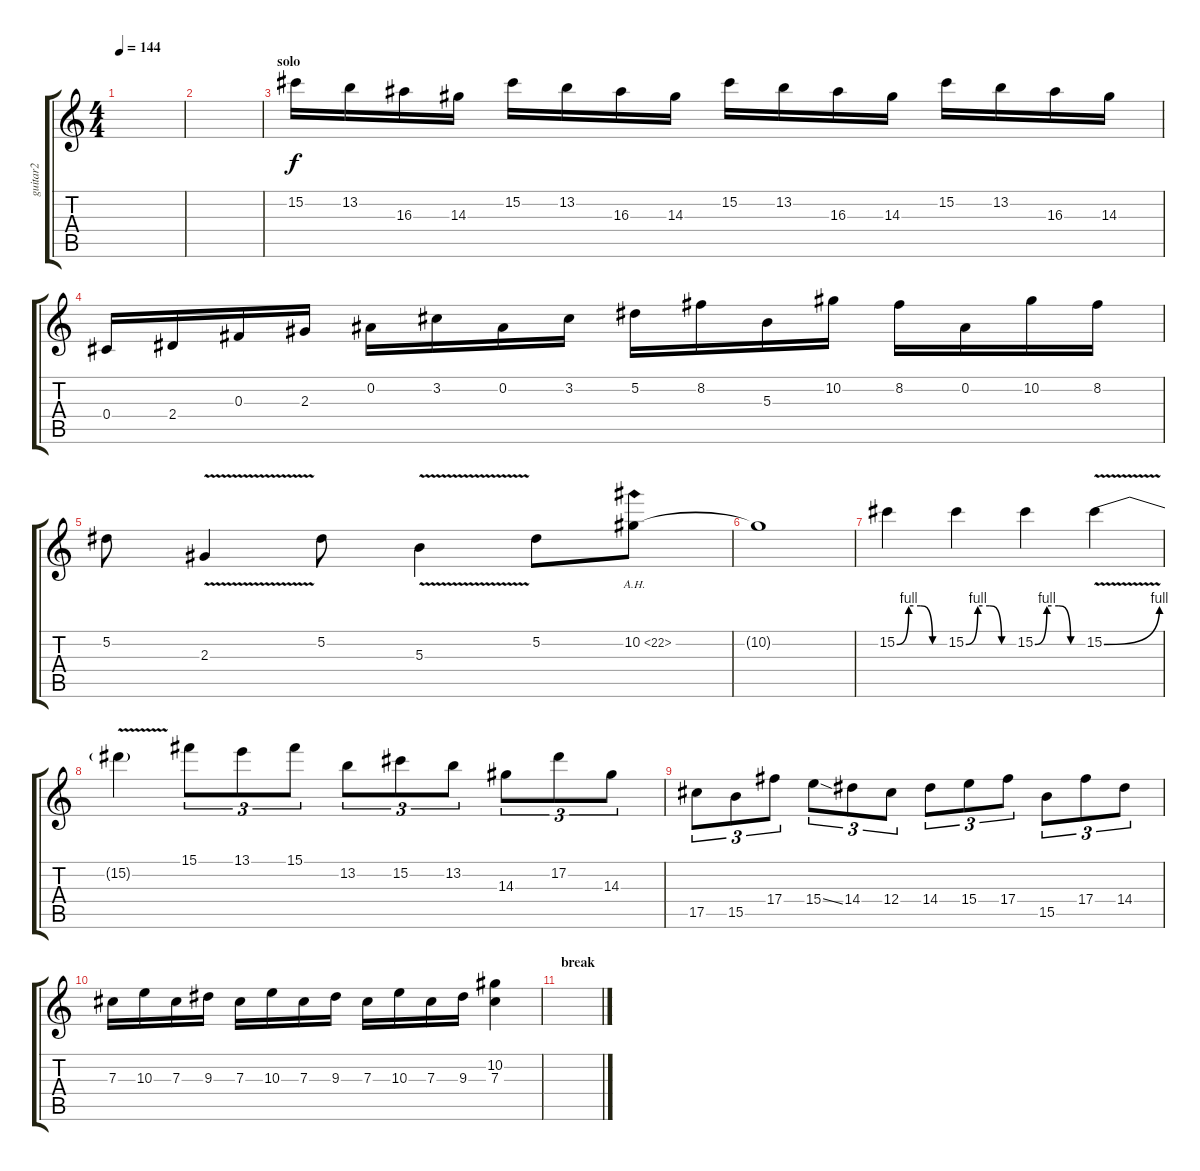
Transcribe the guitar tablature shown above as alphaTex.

\track ("guitar2" "guitar2") {instrument distortionguitar}
\staff {score tabs}
\tuning (Eb4 Bb3 Gb3 Db3 Ab2 Db2) {hide}
\ts (4 4)
\tempo 144
\clef g2
\ks c
|
|
\section ("" "solo")
15.2.16 13.2.16 16.3.16 14.3.16 15.2.16 13.2.16 16.3.16 14.3.16 15.2.16 13.2.16 16.3.16 14.3.16 15.2.16 13.2.16 16.3.16 14.3.16 |
0.4.16 2.4.16 0.3.16 2.3.16 0.2.16 3.2.16 0.2.16 3.2.16 5.2.16 8.2.16 5.3.16 10.2.16 8.2.16 0.2.16 10.2.16 8.2.16 |
5.2.8 2.3{v}.4 5.2.8 5.3{v}.4 5.2.8 10.2{ah 12}.8 |
10.2{t}.1 |
15.2{be (custom 0 0 15 4 30 4 45 0 60 0)}.4 15.2{be (custom 0 0 15 4 30 4 45 0 60 0)}.4 15.2{be (custom 0 0 15 4 30 4 45 0 60 0)}.4 15.2{be (bend 0 0 60 4) v}.4 |
15.2{t}.4 15.1.8{tu (3 2)} 13.1.8{tu (3 2)} 15.1.8{tu (3 2)} 13.2.8{tu (3 2)} 15.2.8{tu (3 2)} 13.2.8{tu (3 2)} 14.3.8{tu (3 2)} 17.2.8{tu (3 2)} 14.3.8{tu (3 2)} |
17.5.8{tu (3 2)} 15.5.8{tu (3 2)} 17.4.8{tu (3 2)} 15.4{ss}.8{tu (3 2)} 14.4.8{tu (3 2)} 12.4.8{tu (3 2)} 14.4.8{tu (3 2)} 15.4.8{tu (3 2)} 17.4.8{tu (3 2)} 15.5.8{tu (3 2)} 17.4.8{tu (3 2)} 14.4.8{tu (3 2)} |
7.3.16 10.3.16 7.3.16 9.3.16 7.3.16 10.3.16 7.3.16 9.3.16 7.3.16 10.3.16 7.3.16 9.3.16 (10.2 7.3).4 |
\section ("" "break")
